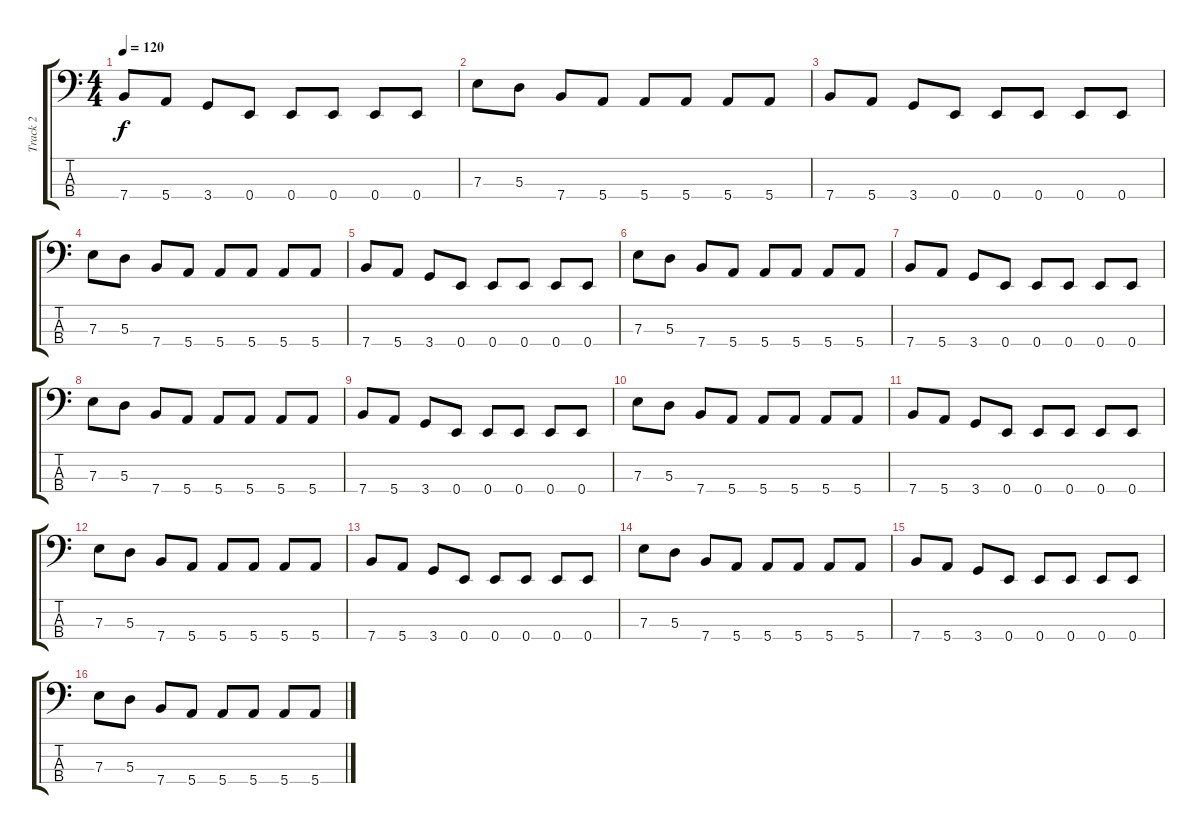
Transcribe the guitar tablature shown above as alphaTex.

\track ("Track 2" "Track 2") {instrument electricbasspick}
\staff {score tabs}
\tuning (G2 D2 A1 E1) {hide}
\ts (4 4)
\tempo 120
\clef f4
\ks c
7.4.8{dy f} 5.4.8 3.4.8 0.4.8 0.4.8 0.4.8 0.4.8 0.4.8 |
7.3.8 5.3.8 7.4.8 5.4.8 5.4.8 5.4.8 5.4.8 5.4.8 |
7.4.8 5.4.8 3.4.8 0.4.8 0.4.8 0.4.8 0.4.8 0.4.8 |
7.3.8 5.3.8 7.4.8 5.4.8 5.4.8 5.4.8 5.4.8 5.4.8 |
7.4.8 5.4.8 3.4.8 0.4.8 0.4.8 0.4.8 0.4.8 0.4.8 |
7.3.8 5.3.8 7.4.8 5.4.8 5.4.8 5.4.8 5.4.8 5.4.8 |
7.4.8 5.4.8 3.4.8 0.4.8 0.4.8 0.4.8 0.4.8 0.4.8 |
7.3.8 5.3.8 7.4.8 5.4.8 5.4.8 5.4.8 5.4.8 5.4.8 |
7.4.8 5.4.8 3.4.8 0.4.8 0.4.8 0.4.8 0.4.8 0.4.8 |
7.3.8 5.3.8 7.4.8 5.4.8 5.4.8 5.4.8 5.4.8 5.4.8 |
7.4.8 5.4.8 3.4.8 0.4.8 0.4.8 0.4.8 0.4.8 0.4.8 |
7.3.8 5.3.8 7.4.8 5.4.8 5.4.8 5.4.8 5.4.8 5.4.8 |
7.4.8 5.4.8 3.4.8 0.4.8 0.4.8 0.4.8 0.4.8 0.4.8 |
7.3.8 5.3.8 7.4.8 5.4.8 5.4.8 5.4.8 5.4.8 5.4.8 |
7.4.8 5.4.8 3.4.8 0.4.8 0.4.8 0.4.8 0.4.8 0.4.8 |
7.3.8 5.3.8 7.4.8 5.4.8 5.4.8 5.4.8 5.4.8 5.4.8
